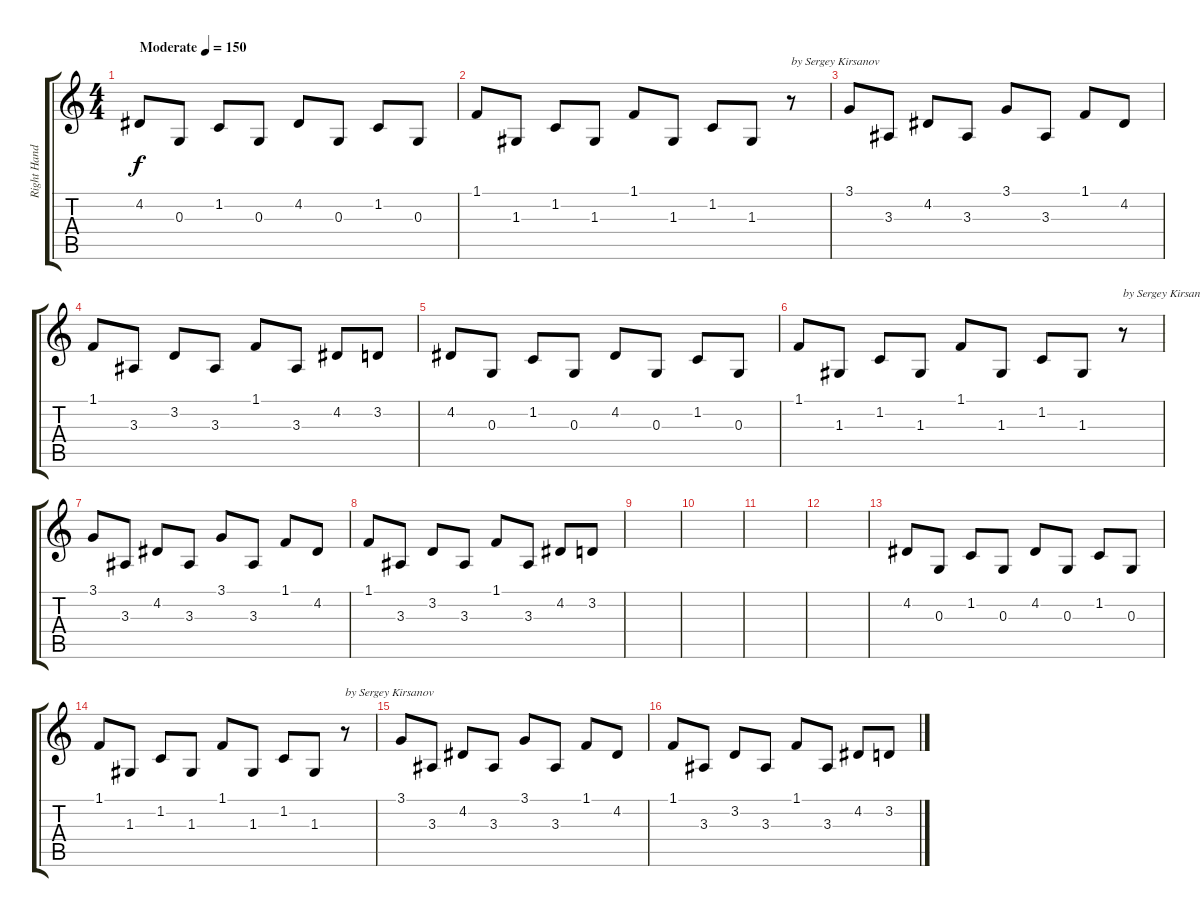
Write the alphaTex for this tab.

\track ("Right Hand" "Right Hand") {instrument acousticgrandpiano}
\staff {score tabs}
\tuning (E4 B3 G3 D3 A2 E2) {hide}
\ts (4 4)
\tempo (150 "Moderate")
\clef g2
\ks c
4.2.8{dy f instrument acousticgrandpiano} 0.3.8 1.2.8 0.3.8 4.2.8 0.3.8 1.2.8 0.3.8 |
1.1.8 1.3.8 1.2.8 1.3.8 1.1.8 1.3.8 1.2.8 1.3.8 r.8{txt "by Sergey Kirsanov"} |
3.1.8 3.3.8 4.2.8 3.3.8 3.1.8 3.3.8 1.1.8 4.2.8 |
1.1.8 3.3.8 3.2.8 3.3.8 1.1.8 3.3.8 4.2.8 3.2.8 |
4.2.8 0.3.8 1.2.8 0.3.8 4.2.8 0.3.8 1.2.8 0.3.8 |
1.1.8 1.3.8 1.2.8 1.3.8 1.1.8 1.3.8 1.2.8 1.3.8 r.8{txt "by Sergey Kirsanov"} |
3.1.8 3.3.8 4.2.8 3.3.8 3.1.8 3.3.8 1.1.8 4.2.8 |
1.1.8 3.3.8 3.2.8 3.3.8 1.1.8 3.3.8 4.2.8 3.2.8 |
|
|
|
|
4.2.8 0.3.8 1.2.8 0.3.8 4.2.8 0.3.8 1.2.8 0.3.8 |
1.1.8 1.3.8 1.2.8 1.3.8 1.1.8 1.3.8 1.2.8 1.3.8 r.8{txt "by Sergey Kirsanov"} |
3.1.8 3.3.8 4.2.8 3.3.8 3.1.8 3.3.8 1.1.8 4.2.8 |
1.1.8 3.3.8 3.2.8 3.3.8 1.1.8 3.3.8 4.2.8 3.2.8
